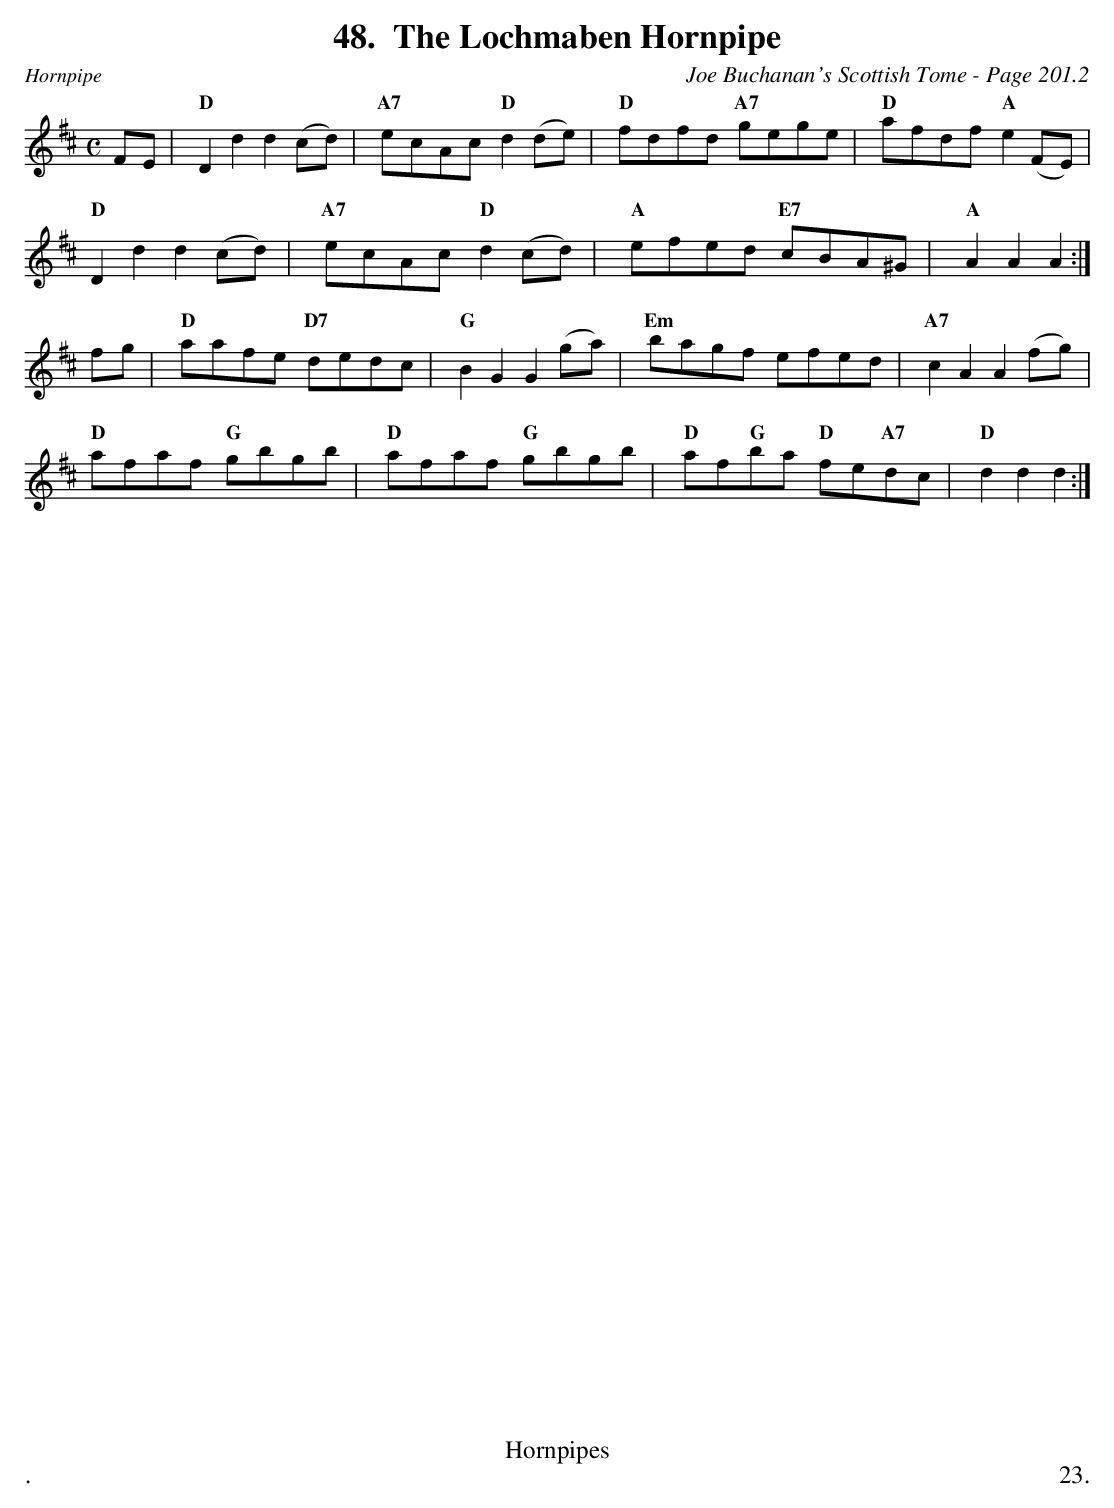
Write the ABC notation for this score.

X:1
T:Lochmaben Hornpipe, The
C:Joe Buchanan's Scottish Tome - Page 201.2
L:1/8
M:C
K:D
FE | "D"D2 d2 d2 (cd) | "A7"ecAc "D"d2 (de) | "D"fdfd "A7"gege | "D"afdf "A"e2 (FE) |
"D"D2 d2 d2 (cd) | "A7"ecAc "D"d2 (cd) | "A"efed "E7"cBA^G | "A"A2 A2 A2 :|
fg | "D"aafe "D7"dedc | "G"B2 G2 G2 (ga) | "Em"bagf efed | "A7"c2 A2 A2 (fg) |
"D"afaf "G"gbgb | "D"afaf "G"gbgb | "D"af"G"ba "D"fe"A7"dc | "D"d2 d2 d2 :|
